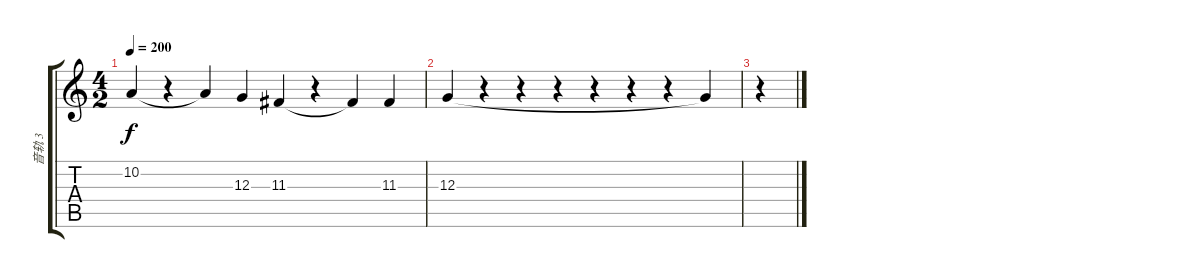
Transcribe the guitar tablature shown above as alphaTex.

\track ("音轨 3" "音轨 3") {instrument sopranosax}
\staff {score tabs}
\tuning (E4 B3 G3 D3 A2 E2) {hide}
\ts (4 2)
\tempo 200
\clef g2
\ks c
10.2.4{dy f} r.4 10.2{t}.4 12.3.4 11.3.4 r.4 11.3{t}.4 11.3.4 |
12.3.4 r.4 r.4 r.4 r.4 r.4 r.4 12.3{t}.4 |
r.4
